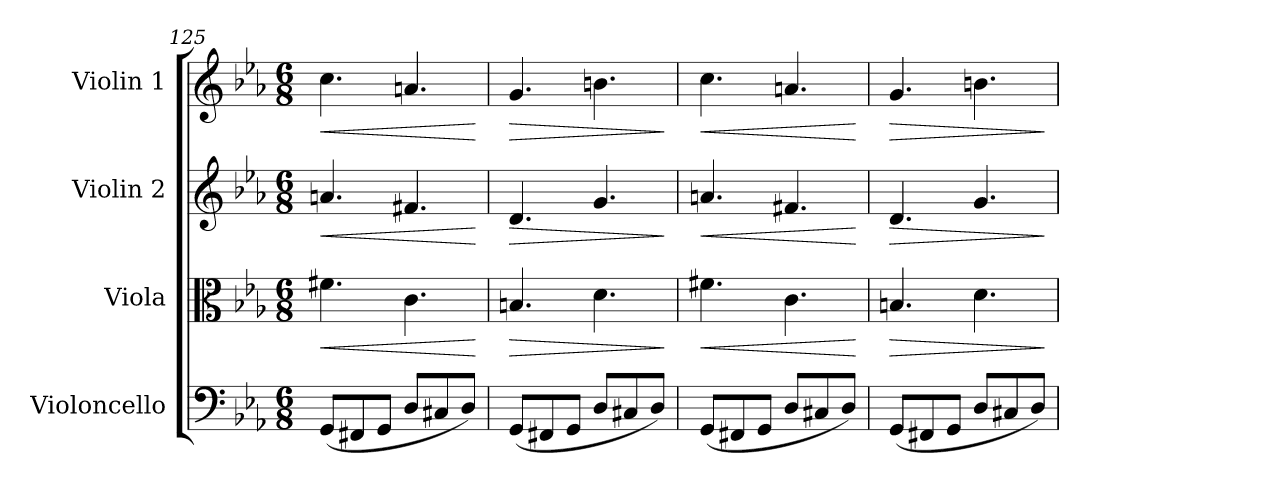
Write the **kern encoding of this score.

**kern	**kern	**dynam	**kern	**dynam	**kern	**dynam
*part4	*part3	*part3	*part2	*part2	*part1	*part1
*staff4	*staff3	*staff3	*staff2	*staff2	*staff1	*staff1
*I"Violoncello	*I"Viola	*	*I"Violin 2	*	*I"Violin 1	*
*I'Vc	*I'Vla	*	*I'Vln	*	*I'Vln	*
*clefF4	*clefC3	*	*clefG2	*	*clefG2	*
*k[b-e-a-]	*k[b-e-a-]	*	*k[b-e-a-]	*	*k[b-e-a-]	*
*M6/8	*M6/8	*	*M6/8	*	*M6/8	*
=125	=125	=125	=125	=125	=125	=125
!	!	!LO:HP:b	!	!LO:HP:b	!	!LO:HP:b
(<8GG/L	4.f#X\	<	4.an/	<	4.cc\	<
8FF#X/	.	.	.	.	.	.
8GG/J	.	.	.	.	.	.
8D/L	4.c\	.	4.f#X/	.	4.an/	.
8C#X/	.	.	.	.	.	.
8D/J)	.	.	.	.	.	.
.	.	[	.	[	.	[
=126	=126	=126	=126	=126	=126	=126
!	!	!LO:HP:b	!	!LO:HP:b	!	!LO:HP:b
(<8GG/L	4.Bn/	>	4.d/	>	4.g/	>
8FF#X/	.	.	.	.	.	.
8GG/J	.	.	.	.	.	.
8D/L	4.d\	.	4.g/	.	4.bn\	.
8C#X/	.	.	.	.	.	.
8D/J)	.	.	.	.	.	.
.	.	]	.	]	.	]
!!LO:LB:g=z
=127	=127	=127	=127	=127	=127	=127
!	!	!LO:HP:b	!	!LO:HP:b	!	!LO:HP:b
(<8GG/L	4.f#X\	<	4.an/	<	4.cc\	<
8FF#X/	.	.	.	.	.	.
8GG/J	.	.	.	.	.	.
8D/L	4.c\	.	4.f#X/	.	4.an/	.
8C#X/	.	.	.	.	.	.
8D/J)	.	.	.	.	.	.
.	.	[	.	[	.	[
=128	=128	=128	=128	=128	=128	=128
!	!	!LO:HP:b	!	!LO:HP:b	!	!LO:HP:b
(<8GG/L	4.Bn/	>	4.d/	>	4.g/	>
8FF#X/	.	.	.	.	.	.
8GG/J	.	.	.	.	.	.
8D/L	4.d\	.	4.g/	.	4.bn\	.
8C#X/	.	.	.	.	.	.
8D/J)	.	.	.	.	.	.
.	.	]	.	]	.	]
=	=	=	=	=	=	=
*-	*-	*-	*-	*-	*-	*-
